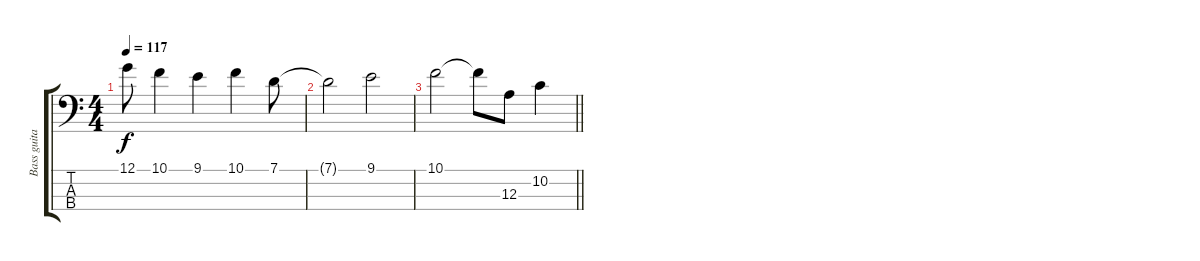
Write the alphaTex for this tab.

\track ("Bass guitar" "Bass guita") {instrument electricguitarclean}
\staff {score tabs}
\tuning (G2 D2 A1 E1) {hide}
\ts (4 4)
\tempo 117
\clef f4
\ks c
12.1.8{dy f} 10.1.4 9.1.4 10.1.4 7.1.8 |
7.1{t}.2 9.1.2 |
\barLineRight lightlight
10.1.2 10.1{t}.8 12.3.8 10.2.4
